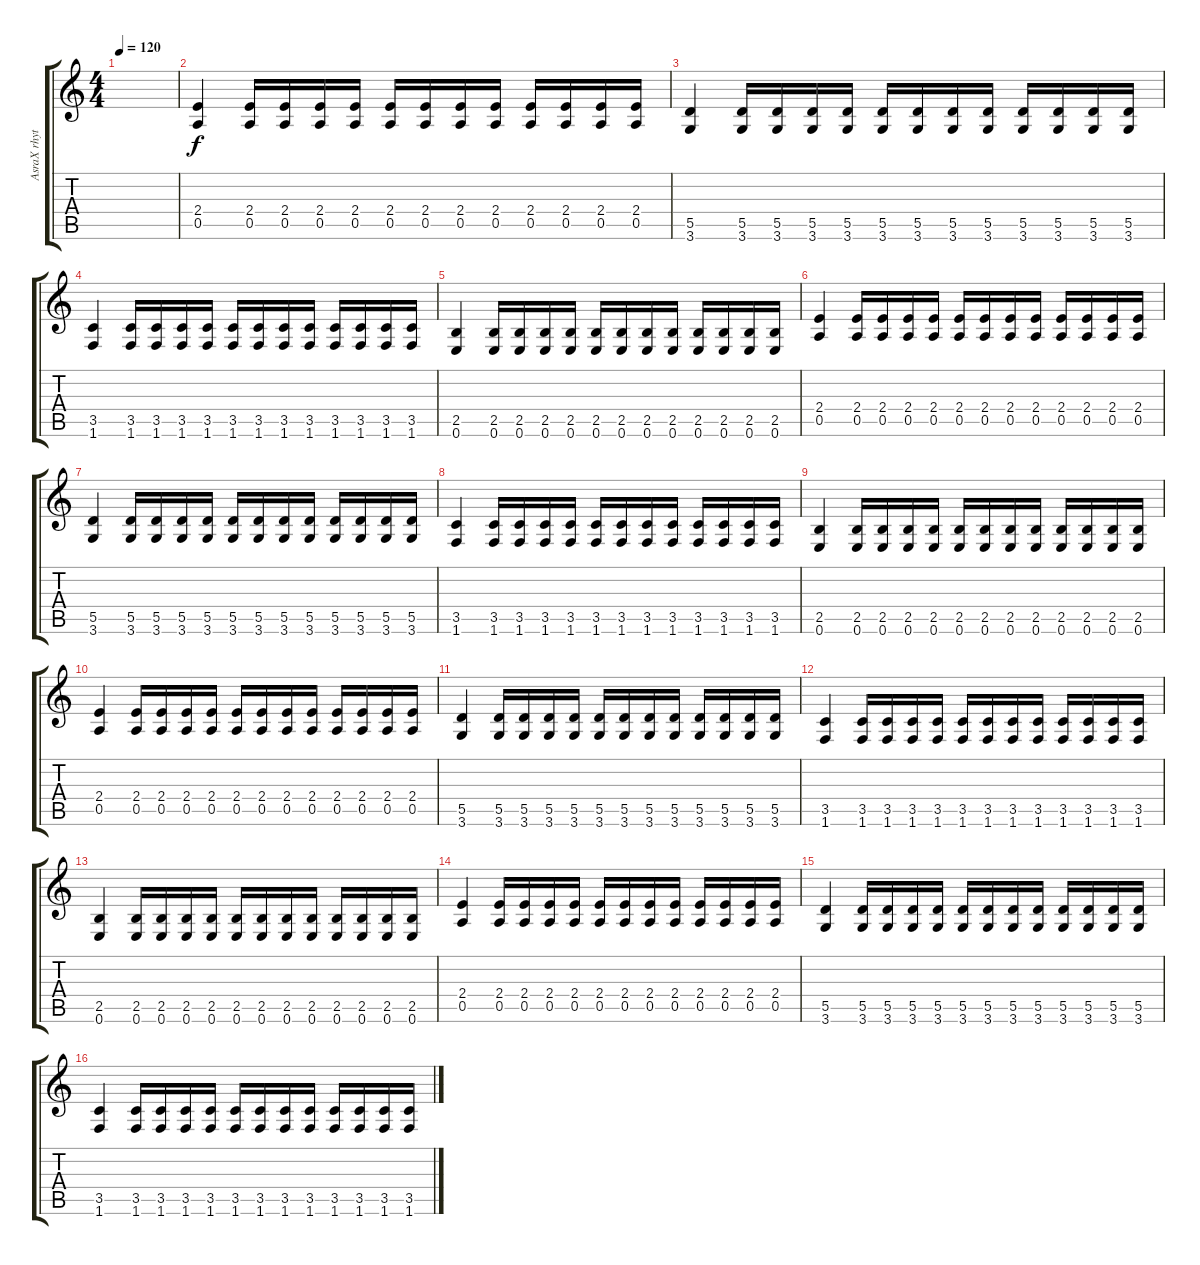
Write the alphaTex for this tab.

\track ("AsraX rhytming" "AsraX rhyt") {instrument distortionguitar}
\staff {score tabs}
\tuning (E4 B3 G3 D3 A2 E2) {hide}
\ts (4 4)
\tempo 120
\clef g2
\ks c
|
(2.4 0.5).4 (2.4 0.5).16 (2.4 0.5).16 (2.4 0.5).16 (2.4 0.5).16 (2.4 0.5).16 (2.4 0.5).16 (2.4 0.5).16 (2.4 0.5).16 (2.4 0.5).16 (2.4 0.5).16 (2.4 0.5).16 (2.4 0.5).16 |
(5.5 3.6).4 (5.5 3.6).16 (5.5 3.6).16 (5.5 3.6).16 (5.5 3.6).16 (5.5 3.6).16 (5.5 3.6).16 (5.5 3.6).16 (5.5 3.6).16 (5.5 3.6).16 (5.5 3.6).16 (5.5 3.6).16 (5.5 3.6).16 |
(3.5 1.6).4 (3.5 1.6).16 (3.5 1.6).16 (3.5 1.6).16 (3.5 1.6).16 (3.5 1.6).16 (3.5 1.6).16 (3.5 1.6).16 (3.5 1.6).16 (3.5 1.6).16 (3.5 1.6).16 (3.5 1.6).16 (3.5 1.6).16 |
(2.5 0.6).4 (2.5 0.6).16 (2.5 0.6).16 (2.5 0.6).16 (2.5 0.6).16 (2.5 0.6).16 (2.5 0.6).16 (2.5 0.6).16 (2.5 0.6).16 (2.5 0.6).16 (2.5 0.6).16 (2.5 0.6).16 (2.5 0.6).16 |
(2.4 0.5).4 (2.4 0.5).16 (2.4 0.5).16 (2.4 0.5).16 (2.4 0.5).16 (2.4 0.5).16 (2.4 0.5).16 (2.4 0.5).16 (2.4 0.5).16 (2.4 0.5).16 (2.4 0.5).16 (2.4 0.5).16 (2.4 0.5).16 |
(5.5 3.6).4 (5.5 3.6).16 (5.5 3.6).16 (5.5 3.6).16 (5.5 3.6).16 (5.5 3.6).16 (5.5 3.6).16 (5.5 3.6).16 (5.5 3.6).16 (5.5 3.6).16 (5.5 3.6).16 (5.5 3.6).16 (5.5 3.6).16 |
(3.5 1.6).4 (3.5 1.6).16 (3.5 1.6).16 (3.5 1.6).16 (3.5 1.6).16 (3.5 1.6).16 (3.5 1.6).16 (3.5 1.6).16 (3.5 1.6).16 (3.5 1.6).16 (3.5 1.6).16 (3.5 1.6).16 (3.5 1.6).16 |
(2.5 0.6).4 (2.5 0.6).16 (2.5 0.6).16 (2.5 0.6).16 (2.5 0.6).16 (2.5 0.6).16 (2.5 0.6).16 (2.5 0.6).16 (2.5 0.6).16 (2.5 0.6).16 (2.5 0.6).16 (2.5 0.6).16 (2.5 0.6).16 |
(2.4 0.5).4 (2.4 0.5).16 (2.4 0.5).16 (2.4 0.5).16 (2.4 0.5).16 (2.4 0.5).16 (2.4 0.5).16 (2.4 0.5).16 (2.4 0.5).16 (2.4 0.5).16 (2.4 0.5).16 (2.4 0.5).16 (2.4 0.5).16 |
(5.5 3.6).4 (5.5 3.6).16 (5.5 3.6).16 (5.5 3.6).16 (5.5 3.6).16 (5.5 3.6).16 (5.5 3.6).16 (5.5 3.6).16 (5.5 3.6).16 (5.5 3.6).16 (5.5 3.6).16 (5.5 3.6).16 (5.5 3.6).16 |
(3.5 1.6).4 (3.5 1.6).16 (3.5 1.6).16 (3.5 1.6).16 (3.5 1.6).16 (3.5 1.6).16 (3.5 1.6).16 (3.5 1.6).16 (3.5 1.6).16 (3.5 1.6).16 (3.5 1.6).16 (3.5 1.6).16 (3.5 1.6).16 |
(2.5 0.6).4 (2.5 0.6).16 (2.5 0.6).16 (2.5 0.6).16 (2.5 0.6).16 (2.5 0.6).16 (2.5 0.6).16 (2.5 0.6).16 (2.5 0.6).16 (2.5 0.6).16 (2.5 0.6).16 (2.5 0.6).16 (2.5 0.6).16 |
(2.4 0.5).4 (2.4 0.5).16 (2.4 0.5).16 (2.4 0.5).16 (2.4 0.5).16 (2.4 0.5).16 (2.4 0.5).16 (2.4 0.5).16 (2.4 0.5).16 (2.4 0.5).16 (2.4 0.5).16 (2.4 0.5).16 (2.4 0.5).16 |
(5.5 3.6).4 (5.5 3.6).16 (5.5 3.6).16 (5.5 3.6).16 (5.5 3.6).16 (5.5 3.6).16 (5.5 3.6).16 (5.5 3.6).16 (5.5 3.6).16 (5.5 3.6).16 (5.5 3.6).16 (5.5 3.6).16 (5.5 3.6).16 |
(3.5 1.6).4 (3.5 1.6).16 (3.5 1.6).16 (3.5 1.6).16 (3.5 1.6).16 (3.5 1.6).16 (3.5 1.6).16 (3.5 1.6).16 (3.5 1.6).16 (3.5 1.6).16 (3.5 1.6).16 (3.5 1.6).16 (3.5 1.6).16
